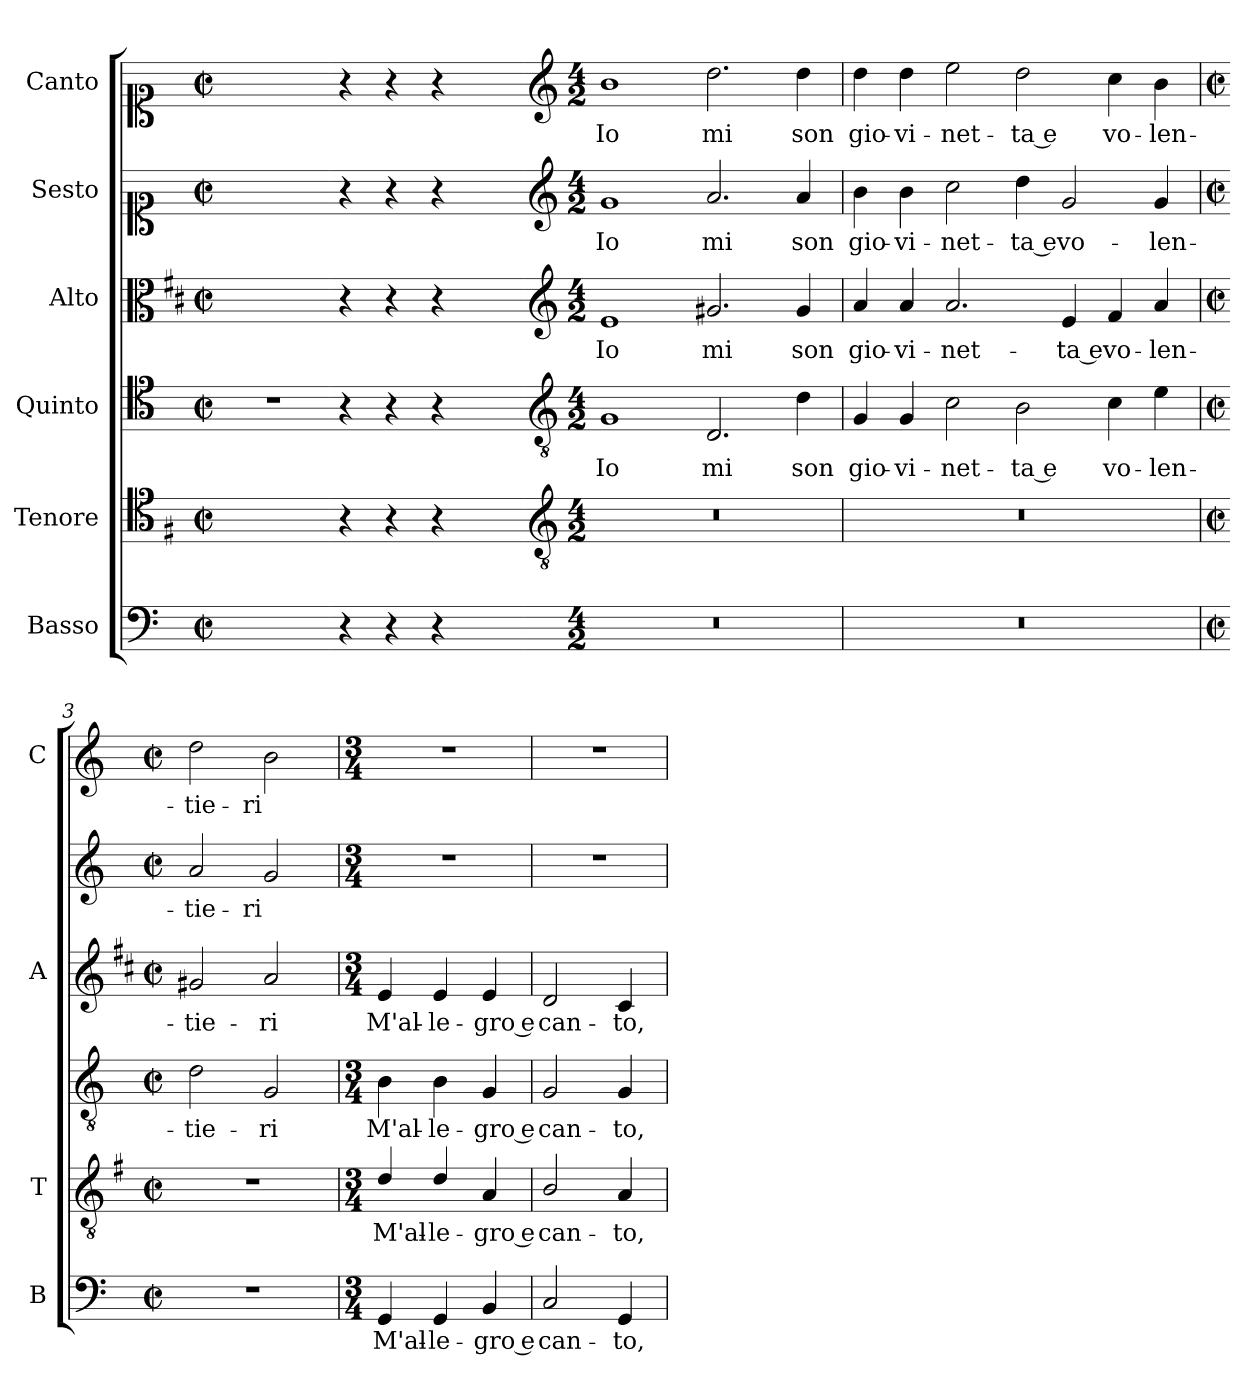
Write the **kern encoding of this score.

**kern	**text	**kern	**text	**kern	**text	**kern	**text	**kern	**text	**kern	**text
*part6	*part6	*part5	*part5	*part4	*part4	*part3	*part3	*part2	*part2	*part1	*part1
*staff6	*staff6	*staff5	*staff5	*staff4	*staff4	*staff3	*staff3	*staff2	*staff2	*staff1	*staff1
*I"Basso	*	*I"Tenore	*	*I"Quinto	*	*I"Alto	*	*I"Sesto	*	*I"Canto	*
*I'B	*	*I'T	*	*	*	*I'A	*	*	*	*I'C	*
*clefF4	*	*clefC4	*	*clefC4	*	*clefC3	*	*clefC1	*	*clefC1	*
*	*	*ITrd4c7	*	*	*	*ITrd1c2	*	*	*	*	*
*k[]	*	*k[]	*	*k[]	*	*k[]	*	*k[]	*	*k[]	*
*C:	*	*C:	*	*C:	*	*C:	*	*C:	*	*C:	*
*M2/2	*	*M2/2	*	*M2/2	*	*M2/2	*	*M2/2	*	*M2/2	*
*met(c|)	*	*met(c|)	*	*met(c|)	*	*met(c|)	*	*met(c|)	*	*met(c|)	*
=	=	=	=	=	=	=	=	=	=	=	=
1ryy	.	1ryy	.	1r	.	1ryy	.	1ryy	.	1ryy	.
=1X-	=1X-	=1X-	=1X-	=1X-	=1X-	=1X-	=1X-	=1X-	=1X-	=1X-	=1X-
4r	.	4r	.	4r	.	4r	.	4r	.	4r	.
4r	.	4r	.	4r	.	4r	.	4r	.	4r	.
4r	.	4r	.	4r	.	4r	.	4r	.	4r	.
4ryy	.	4ryy	.	4ryy	.	4ryy	.	4ryy	.	4ryy	.
=1-	=1-	=1-	=1-	=1-	=1-	=1-	=1-	=1-	=1-	=1-	=1-
*	*	*clefGv2	*	*clefGv2	*	*clefG2	*	*clefG2	*	*clefG2	*
*M4/2	*	*M4/2	*	*M4/2	*	*M4/2	*	*M4/2	*	*M4/2	*
!	!	!	!	!	!LO:LY:b	!	!LO:LY:b	!	!LO:LY:b	!	!LO:LY:b
0r	.	0r	.	1G	Io	1d	Io	1g	Io	1b	Io
!	!	!	!	!	!LO:LY:b	!	!LO:LY:b	!	!LO:LY:b	!	!LO:LY:b
.	.	.	.	2.D/	mi	2.f#X/	mi	2.a/	mi	2.dd\	mi
!	!	!	!	!	!LO:LY:b	!	!LO:LY:b	!	!LO:LY:b	!	!LO:LY:b
.	.	.	.	4d\	son	4f#/	son	4a/	son	4dd\	son
=2	=2	=2	=2	=2	=2	=2	=2	=2	=2	=2	=2
!	!	!	!	!	!LO:LY:b	!	!LO:LY:b	!	!LO:LY:b	!	!LO:LY:b
0r	.	0r	.	4G/	gio-	4g/	gio-	4b\	gio-	4dd\	gio-
!	!	!	!	!	!LO:LY:b	!	!LO:LY:b	!	!LO:LY:b	!	!LO:LY:b
.	.	.	.	4G/	-vi-	4g/	-vi-	4b\	-vi-	4dd\	-vi-
!	!	!	!	!	!LO:LY:b	!	!LO:LY:b	!	!LO:LY:b	!	!LO:LY:b
.	.	.	.	2c\	-net-	2.g/	-net-	2cc\	-net-	2ee\	-net-
!	!	!	!	!	!LO:LY:b	!	!	!	!LO:LY:b	!	!LO:LY:b
.	.	.	.	2B\	-ta e	.	.	4dd\	-ta e	2dd\	-ta e
!	!	!	!	!	!	!	!LO:LY:b	!	!LO:LY:b	!	!
.	.	.	.	.	.	4d/	-ta e	2g/	vo-	.	.
!	!	!	!	!	!LO:LY:b	!	!LO:LY:b	!	!	!	!LO:LY:b
.	.	.	.	4c\	vo-	4e/	vo-	.	.	4cc\	vo-
!	!	!	!	!	!LO:LY:b	!	!LO:LY:b	!	!LO:LY:b	!	!LO:LY:b
.	.	.	.	4e\	-len-	4g/	-len-	4g/	-len-	4b\	-len-
=3	=3	=3	=3	=3	=3	=3	=3	=3	=3	=3	=3
*M2/2	*	*M2/2	*	*M2/2	*	*M2/2	*	*M2/2	*	*M2/2	*
*met(c|)	*	*met(c|)	*	*met(c|)	*	*met(c|)	*	*met(c|)	*	*met(c|)	*
!	!	!	!	!	!LO:LY:b	!	!LO:LY:b	!	!LO:LY:b	!	!LO:LY:b
1r	.	1r	.	2d\	-tie-	2f#X/	-tie-	2a/	-tie-	2dd\	-tie-
!	!	!	!	!	!LO:LY:b	!	!LO:LY:b	!	!LO:LY:b	!	!LO:LY:b
.	.	.	.	2G/	-ri	2g/	-ri	2g/	-ri	2b\	-ri
=4	=4	=4	=4	=4	=4	=4	=4	=4	=4	=4	=4
*M3/4	*	*M3/4	*	*M3/4	*	*M3/4	*	*M3/4	*	*M3/4	*
!	!LO:LY:b	!	!LO:LY:b	!	!LO:LY:b	!	!LO:LY:b	!	!	!	!
4GG/	M'al-	4G/	M'al-	4B\	M'al-	4d/	M'al-	2.r	.	2.r	.
!	!LO:LY:b	!	!LO:LY:b	!	!LO:LY:b	!	!LO:LY:b	!	!	!	!
4GG/	-le-	4G/	-le-	4B\	-le-	4d/	-le-	.	.	.	.
!	!LO:LY:b	!	!LO:LY:b	!	!LO:LY:b	!	!LO:LY:b	!	!	!	!
4BB/	-gro e	4D/	-gro e	4G/	-gro e	4d/	-gro e	.	.	.	.
=5	=5	=5	=5	=5	=5	=5	=5	=5	=5	=5	=5
!	!LO:LY:b	!	!LO:LY:b	!	!LO:LY:b	!	!LO:LY:b	!	!	!	!
2C/	can-	2E/	can-	2G/	can-	2c/	can-	2.r	.	2.r	.
!	!LO:LY:b	!	!LO:LY:b	!	!LO:LY:b	!	!LO:LY:b	!	!	!	!
4GG/	-to,	4D/	-to,	4G/	-to,	4B/	-to,	.	.	.	.
=	=	=	=	=	=	=	=	=	=	=	=
*-	*-	*-	*-	*-	*-	*-	*-	*-	*-	*-	*-
